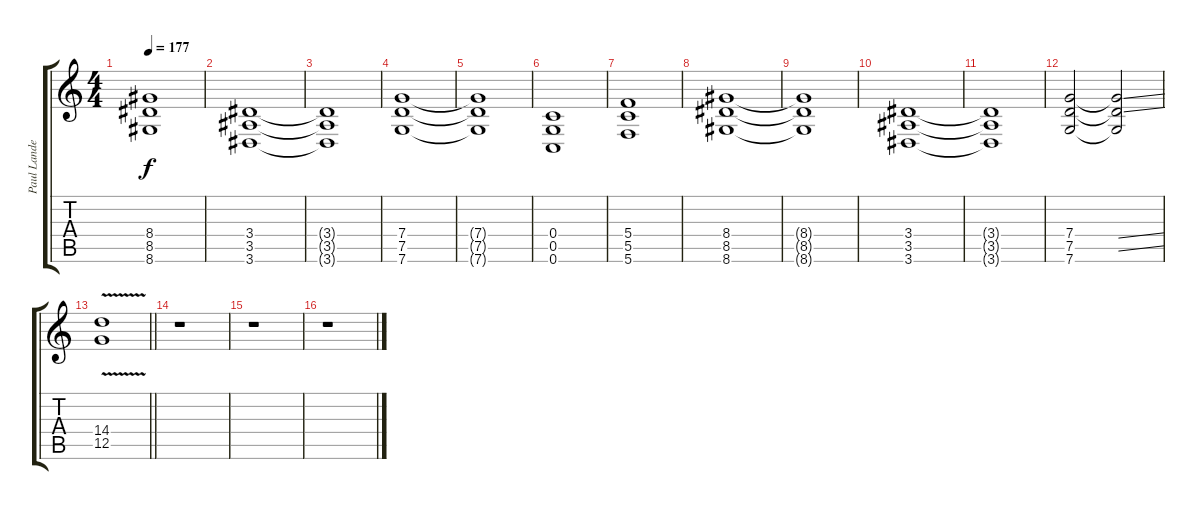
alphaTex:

\track ("Paul Landers [guitar]" "Paul Lande") {instrument distortionguitar}
\staff {score tabs}
\tuning (D4 A3 F3 C3 G2 C2) {hide}
\ts (4 4)
\tempo 177
\clef g2
\ks c
(8.4{t} 8.5{t} 8.6{t}).1{dy f} |
(3.4 3.5 3.6).1 |
(3.4{t} 3.5{t} 3.6{t}).1 |
(7.4 7.5 7.6).1 |
(7.4{t} 7.5{t} 7.6{t}).1 |
(0.4 0.5 0.6).1 |
(5.4 5.5 5.6).1 |
(8.4 8.5 8.6).1 |
(8.4{t} 8.5{t} 8.6{t}).1 |
(3.4 3.5 3.6).1 |
(3.4{t} 3.5{t} 3.6{t}).1 |
(7.4 7.5 7.6).2 (7.4{ss t} 7.5{ss t} 7.6{t}).2 |
\barLineRight lightlight
(14.4{v} 12.5{v}).1 |
\section ("" "")
r.1 |
r.1 |
r.1
